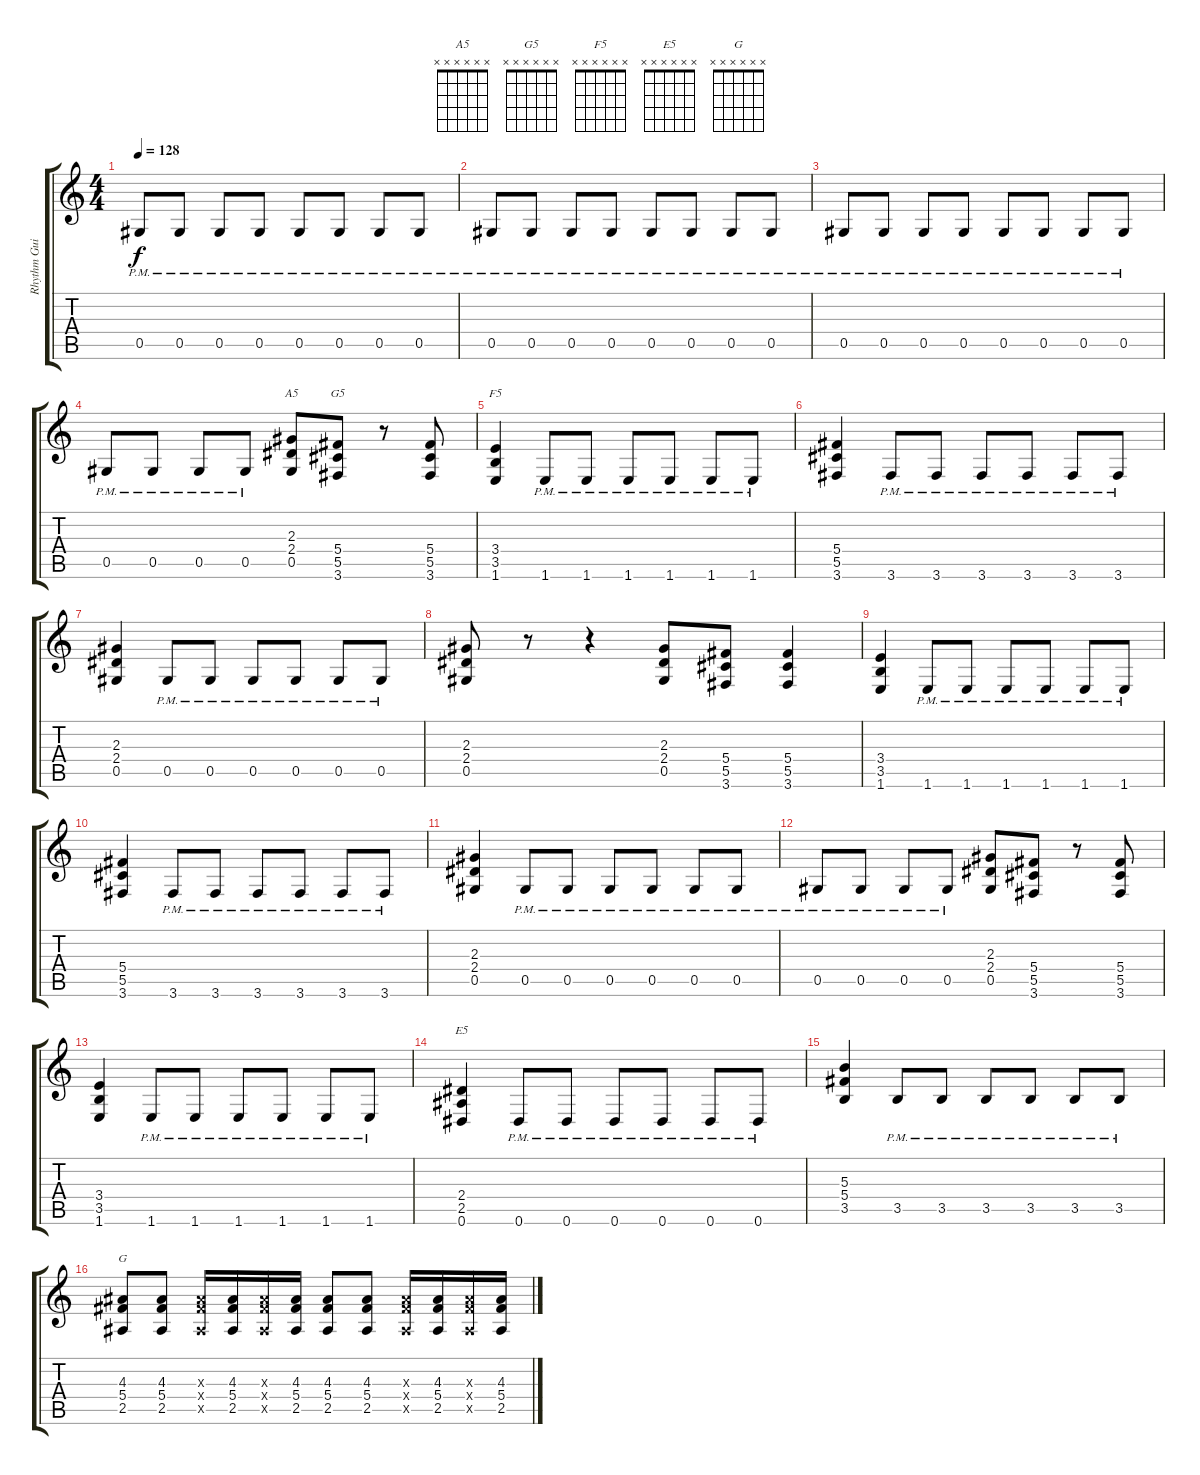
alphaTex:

\track ("Rhythm Guitar [Robbin Crosby]" "Rhythm Gui") {instrument distortionguitar}
\staff {score tabs}
\tuning (Eb4 Bb3 Gb3 Db3 Ab2 Eb2) {hide}
\chord ("A5" x x x x x x)
\chord ("G5" x x x x x x)
\chord ("F5" x x x x x x)
\chord ("E5" x x x x x x)
\chord ("G" x x x x x x)
\ts (4 4)
\tempo 128
\clef g2
\ks c
0.5{pm}.8{dy f} 0.5{pm}.8 0.5{pm}.8 0.5{pm}.8 0.5{pm}.8 0.5{pm}.8 0.5{pm}.8 0.5{pm}.8 |
0.5{pm}.8 0.5{pm}.8 0.5{pm}.8 0.5{pm}.8 0.5{pm}.8 0.5{pm}.8 0.5{pm}.8 0.5{pm}.8 |
0.5{pm}.8 0.5{pm}.8 0.5{pm}.8 0.5{pm}.8 0.5{pm}.8 0.5{pm}.8 0.5{pm}.8 0.5{pm}.8 |
0.5{pm}.8 0.5{pm}.8 0.5{pm}.8 0.5{pm}.8 (2.3 2.4 0.5).8{ch "A5"} (5.4 5.5 3.6).8{ch "G5"} r.8 (5.4 5.5 3.6).8 |
(3.4 3.5 1.6).4{ch "F5"} 1.6{pm}.8 1.6{pm}.8 1.6{pm}.8 1.6{pm}.8 1.6{pm}.8 1.6{pm}.8 |
(5.4 5.5 3.6).4 3.6{pm}.8 3.6{pm}.8 3.6{pm}.8 3.6{pm}.8 3.6{pm}.8 3.6{pm}.8 |
(2.3 2.4 0.5).4 0.5{pm}.8 0.5{pm}.8 0.5{pm}.8 0.5{pm}.8 0.5{pm}.8 0.5{pm}.8 |
(2.3 2.4 0.5).8 r.8 r.4 (2.3 2.4 0.5).8 (5.4 5.5 3.6).8 (5.4 5.5 3.6).4 |
(3.4 3.5 1.6).4 1.6{pm}.8 1.6{pm}.8 1.6{pm}.8 1.6{pm}.8 1.6{pm}.8 1.6{pm}.8 |
(5.4 5.5 3.6).4 3.6{pm}.8 3.6{pm}.8 3.6{pm}.8 3.6{pm}.8 3.6{pm}.8 3.6{pm}.8 |
(2.3 2.4 0.5).4 0.5{pm}.8 0.5{pm}.8 0.5{pm}.8 0.5{pm}.8 0.5{pm}.8 0.5{pm}.8 |
0.5{pm}.8 0.5{pm}.8 0.5{pm}.8 0.5{pm}.8 (2.3 2.4 0.5).8 (5.4 5.5 3.6).8 r.8 (5.4 5.5 3.6).8 |
(3.4 3.5 1.6).4 1.6{pm}.8 1.6{pm}.8 1.6{pm}.8 1.6{pm}.8 1.6{pm}.8 1.6{pm}.8 |
(2.4 2.5 0.6).4{ch "E5"} 0.6{pm}.8 0.6{pm}.8 0.6{pm}.8 0.6{pm}.8 0.6{pm}.8 0.6{pm}.8 |
(5.3 5.4 3.5).4 3.5{pm}.8 3.5{pm}.8 3.5{pm}.8 3.5{pm}.8 3.5{pm}.8 3.5{pm}.8 |
(4.3 5.4 2.5).8{ch "G"} (4.3 5.4 2.5).8 (4.3{x} 5.4{x} 2.5{x}).16 (4.3 5.4 2.5).16 (4.3{x} 5.4{x} 2.5{x}).16 (4.3 5.4 2.5).16 (4.3 5.4 2.5).8 (4.3 5.4 2.5).8 (4.3{x} 5.4{x} 2.5{x}).16 (4.3 5.4 2.5).16 (4.3{x} 5.4{x} 2.5{x}).16 (4.3 5.4 2.5).16
